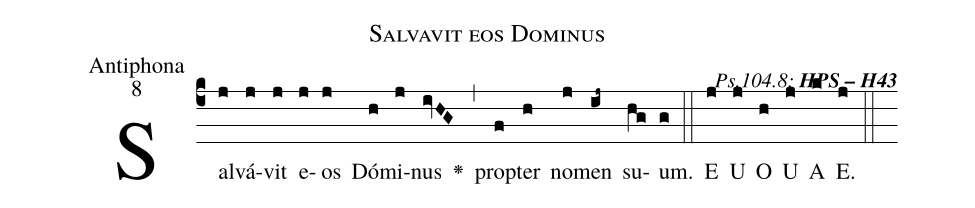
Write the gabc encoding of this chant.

name:Salvavit eos Dominus;
office-part:Antiphona;
mode:8;
commentary:{\itshape\mdseries Ps.104.8;\/} {\bfseries HPS -- H43};
%%
(c4)Sal(j)vá(j)vit(j) e(j)os(j) Dó(h)mi(j)nus(ivHG) <v>\greheightstar</v>(,) prop(f)ter(h) no(j)men(ij~) su(hg)um.(g) (::) E(j) U(j) O(h) U(j) A(k) E.(j) (::)
